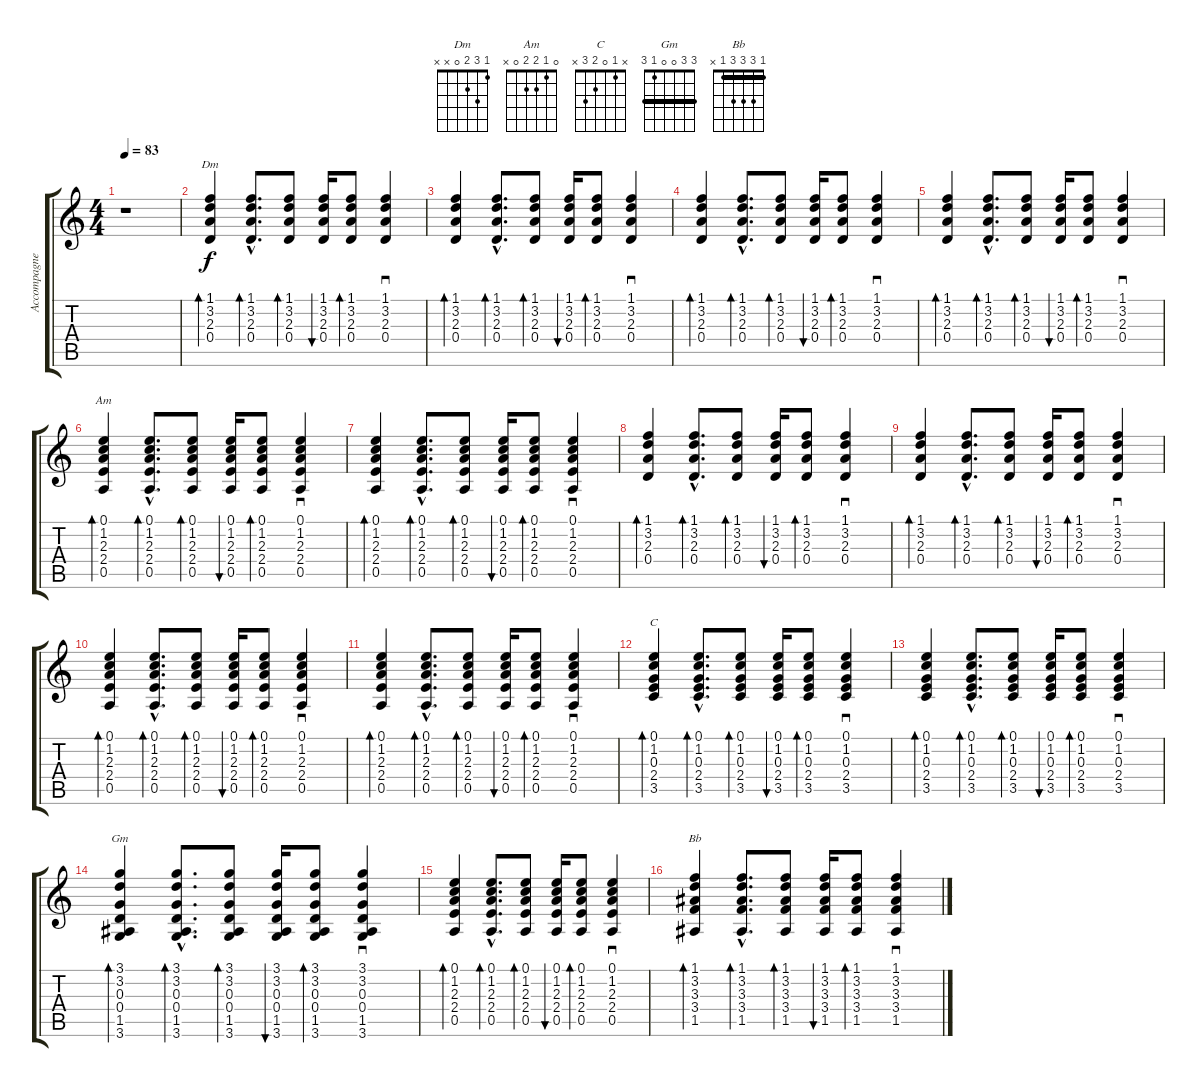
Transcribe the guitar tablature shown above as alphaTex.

\track ("Accompagnement" "Accompagne") {instrument acousticguitarnylon}
\staff {score tabs}
\tuning (E4 B3 G3 D3 A2 E2) {hide}
\chord ("Dm" 1 3 2 0 x x)
\chord ("Am" 0 1 2 2 0 x)
\chord ("C" x 1 0 2 3 x)
\chord ("Gm" 3 3 0 0 1 3) {barre 3}
\chord ("Bb" 1 3 3 3 1 x) {barre 1}
\ts (4 4)
\tempo 83
\clef g2
\ks c
r.1{dy f instrument acousticguitarnylon} |
(1.1 3.2 2.3 0.4).4{bd 30 ch "Dm"} (1.1{hac} 3.2{hac} 2.3{hac} 0.4{hac}).8{d bd 30} (1.1 3.2 2.3 0.4).8{bd 30} (1.1 3.2 2.3 0.4).16{bu 30} (1.1 3.2 2.3 0.4).8{bd 30} (1.1 3.2 2.3 0.4).4{sd} |
(1.1 3.2 2.3 0.4).4{bd 30} (1.1{hac} 3.2{hac} 2.3{hac} 0.4{hac}).8{d bd 30} (1.1 3.2 2.3 0.4).8{bd 30} (1.1 3.2 2.3 0.4).16{bu 30} (1.1 3.2 2.3 0.4).8{bd 30} (1.1 3.2 2.3 0.4).4{sd} |
(1.1 3.2 2.3 0.4).4{bd 30} (1.1{hac} 3.2{hac} 2.3{hac} 0.4{hac}).8{d bd 30} (1.1 3.2 2.3 0.4).8{bd 30} (1.1 3.2 2.3 0.4).16{bu 30} (1.1 3.2 2.3 0.4).8{bd 30} (1.1 3.2 2.3 0.4).4{sd} |
(1.1 3.2 2.3 0.4).4{bd 30} (1.1{hac} 3.2{hac} 2.3{hac} 0.4{hac}).8{d bd 30} (1.1 3.2 2.3 0.4).8{bd 30} (1.1 3.2 2.3 0.4).16{bu 30} (1.1 3.2 2.3 0.4).8{bd 30} (1.1 3.2 2.3 0.4).4{sd} |
(0.1 1.2 2.3 2.4 0.5).4{bd 30 ch "Am"} (0.1{hac} 1.2{hac} 2.3{hac} 2.4{hac} 0.5{hac}).8{d bd 30} (0.1 1.2 2.3 2.4 0.5).8{bd 30} (0.1 1.2 2.3 2.4 0.5).16{bu 30} (0.1 1.2 2.3 2.4 0.5).8{bd 30} (0.1 1.2 2.3 2.4 0.5).4{sd} |
(0.1 1.2 2.3 2.4 0.5).4{bd 30} (0.1{hac} 1.2{hac} 2.3{hac} 2.4{hac} 0.5{hac}).8{d bd 30} (0.1 1.2 2.3 2.4 0.5).8{bd 30} (0.1 1.2 2.3 2.4 0.5).16{bu 30} (0.1 1.2 2.3 2.4 0.5).8{bd 30} (0.1 1.2 2.3 2.4 0.5).4{sd} |
(1.1 3.2 2.3 0.4).4{bd 30} (1.1{hac} 3.2{hac} 2.3{hac} 0.4{hac}).8{d bd 30} (1.1 3.2 2.3 0.4).8{bd 30} (1.1 3.2 2.3 0.4).16{bu 30} (1.1 3.2 2.3 0.4).8{bd 30} (1.1 3.2 2.3 0.4).4{sd} |
(1.1 3.2 2.3 0.4).4{bd 30} (1.1{hac} 3.2{hac} 2.3{hac} 0.4{hac}).8{d bd 30} (1.1 3.2 2.3 0.4).8{bd 30} (1.1 3.2 2.3 0.4).16{bu 30} (1.1 3.2 2.3 0.4).8{bd 30} (1.1 3.2 2.3 0.4).4{sd} |
(0.1 1.2 2.3 2.4 0.5).4{bd 30} (0.1{hac} 1.2{hac} 2.3{hac} 2.4{hac} 0.5{hac}).8{d bd 30} (0.1 1.2 2.3 2.4 0.5).8{bd 30} (0.1 1.2 2.3 2.4 0.5).16{bu 30} (0.1 1.2 2.3 2.4 0.5).8{bd 30} (0.1 1.2 2.3 2.4 0.5).4{sd} |
(0.1 1.2 2.3 2.4 0.5).4{bd 30} (0.1{hac} 1.2{hac} 2.3{hac} 2.4{hac} 0.5{hac}).8{d bd 30} (0.1 1.2 2.3 2.4 0.5).8{bd 30} (0.1 1.2 2.3 2.4 0.5).16{bu 30} (0.1 1.2 2.3 2.4 0.5).8{bd 30} (0.1 1.2 2.3 2.4 0.5).4{sd} |
(0.1 1.2 0.3 2.4 3.5).4{bd 30 ch "C"} (0.1{hac} 1.2{hac} 0.3{hac} 2.4{hac} 3.5{hac}).8{d bd 30} (0.1 1.2 0.3 2.4 3.5).8{bd 30} (0.1 1.2 0.3 2.4 3.5).16{bu 30} (0.1 1.2 0.3 2.4 3.5).8{bd 30} (0.1 1.2 0.3 2.4 3.5).4{sd} |
(0.1 1.2 0.3 2.4 3.5).4{bd 30} (0.1{hac} 1.2{hac} 0.3{hac} 2.4{hac} 3.5{hac}).8{d bd 30} (0.1 1.2 0.3 2.4 3.5).8{bd 30} (0.1 1.2 0.3 2.4 3.5).16{bu 30} (0.1 1.2 0.3 2.4 3.5).8{bd 30} (0.1 1.2 0.3 2.4 3.5).4{sd} |
(3.1 3.2 0.3 0.4 1.5 3.6).4{bd 30 ch "Gm"} (3.1{hac} 3.2{hac} 0.3{hac} 0.4{hac} 1.5{hac} 3.6{hac}).8{d bd 30} (3.1 3.2 0.3 0.4 1.5 3.6).8{bd 30} (3.1 3.2 0.3 0.4 1.5 3.6).16{bu 30} (3.1 3.2 0.3 0.4 1.5 3.6).8{bd 30} (3.1 3.2 0.3 0.4 1.5 3.6).4{sd} |
(0.1 1.2 2.3 2.4 0.5).4{bd 30} (0.1{hac} 1.2{hac} 2.3{hac} 2.4{hac} 0.5{hac}).8{d bd 30} (0.1 1.2 2.3 2.4 0.5).8{bd 30} (0.1 1.2 2.3 2.4 0.5).16{bu 30} (0.1 1.2 2.3 2.4 0.5).8{bd 30} (0.1 1.2 2.3 2.4 0.5).4{sd} |
(1.1 3.2 3.3 3.4 1.5).4{bd 30 ch "Bb"} (1.1{hac} 3.2{hac} 3.3{hac} 3.4{hac} 1.5{hac}).8{d bd 30} (1.1 3.2 3.3 3.4 1.5).8{bd 30} (1.1 3.2 3.3 3.4 1.5).16{bu 30} (1.1 3.2 3.3 3.4 1.5).8{bd 30} (1.1 3.2 3.3 3.4 1.5).4{sd}
